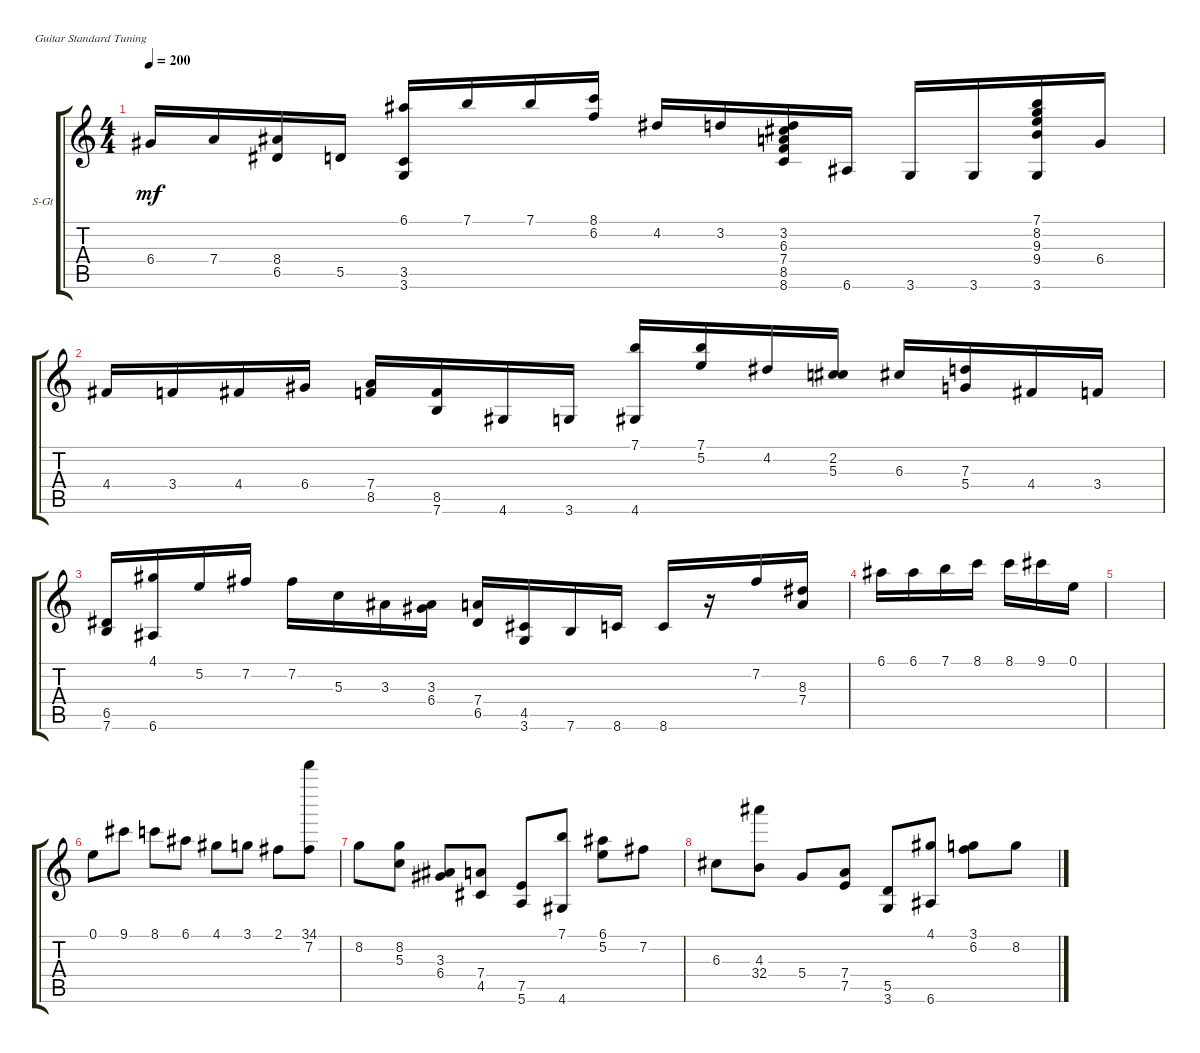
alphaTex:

\defaultSystemsLayout 4
\bracketExtendMode groupsimilarinstruments
\firstSystemTrackNameOrientation horizontal
\otherSystemsTrackNameOrientation horizontal
\track ("Steel Guitar" "S-Gt") {instrument acousticguitarsteel}
\staff {score tabs}
\tuning (E4 B3 G3 D3 A2 E2)
\ts (4 4)
\tempo 200
\clef g2
\ks c
6.4.16{dy mf} 7.4.16 (8.4 6.5).16 5.5.16 (3.5 3.6 6.1).16 7.1.16 7.1.16 (8.1 6.2).16 4.2.16 3.2.16 (3.2 6.3 7.4 8.5 8.6).16 6.6.16 3.6.16 3.6.16 (3.6 7.1 8.2 9.3 9.4).16 6.4.16 |
4.4.16 3.4.16 4.4.16 6.4.16 (7.4 8.5).16 (8.5 7.6).16 4.6.16 3.6.16 (4.6 7.1).16 (7.1 5.2).16 4.2.16 (2.2 5.3).16 6.3.16 (7.3 5.4).16 4.4.16 3.4.16 |
(6.5 7.6).16 (6.6 4.1).16 5.2.16 7.2.16 7.2.16 5.3.16 3.3.16 (3.3 6.4).16 (7.4 6.5).16 (4.5 3.6).16 7.6.16 8.6.16 8.6.16 r.16 7.2.16 (8.3 7.4).16 |
6.1.16 6.1.16 7.1.16 8.1.16 8.1.16 9.1.16 0.1.16 |
|
0.1.8 9.1.8 8.1.8 6.1.8 4.1.8 3.1.8 2.1.8 (34.1 7.2).8 |
8.2.8 (8.2 5.3).8 (3.3 6.4).8 (7.4 4.5).8 (7.5 5.6).8 (4.6 7.1).8 (6.1 5.2).8 7.2.8 |
6.3.8 (4.3 32.4).8 5.4.8 (7.4 7.5).8 (5.5 3.6).8 (6.6 4.1).8 (3.1 6.2).8 8.2.8
